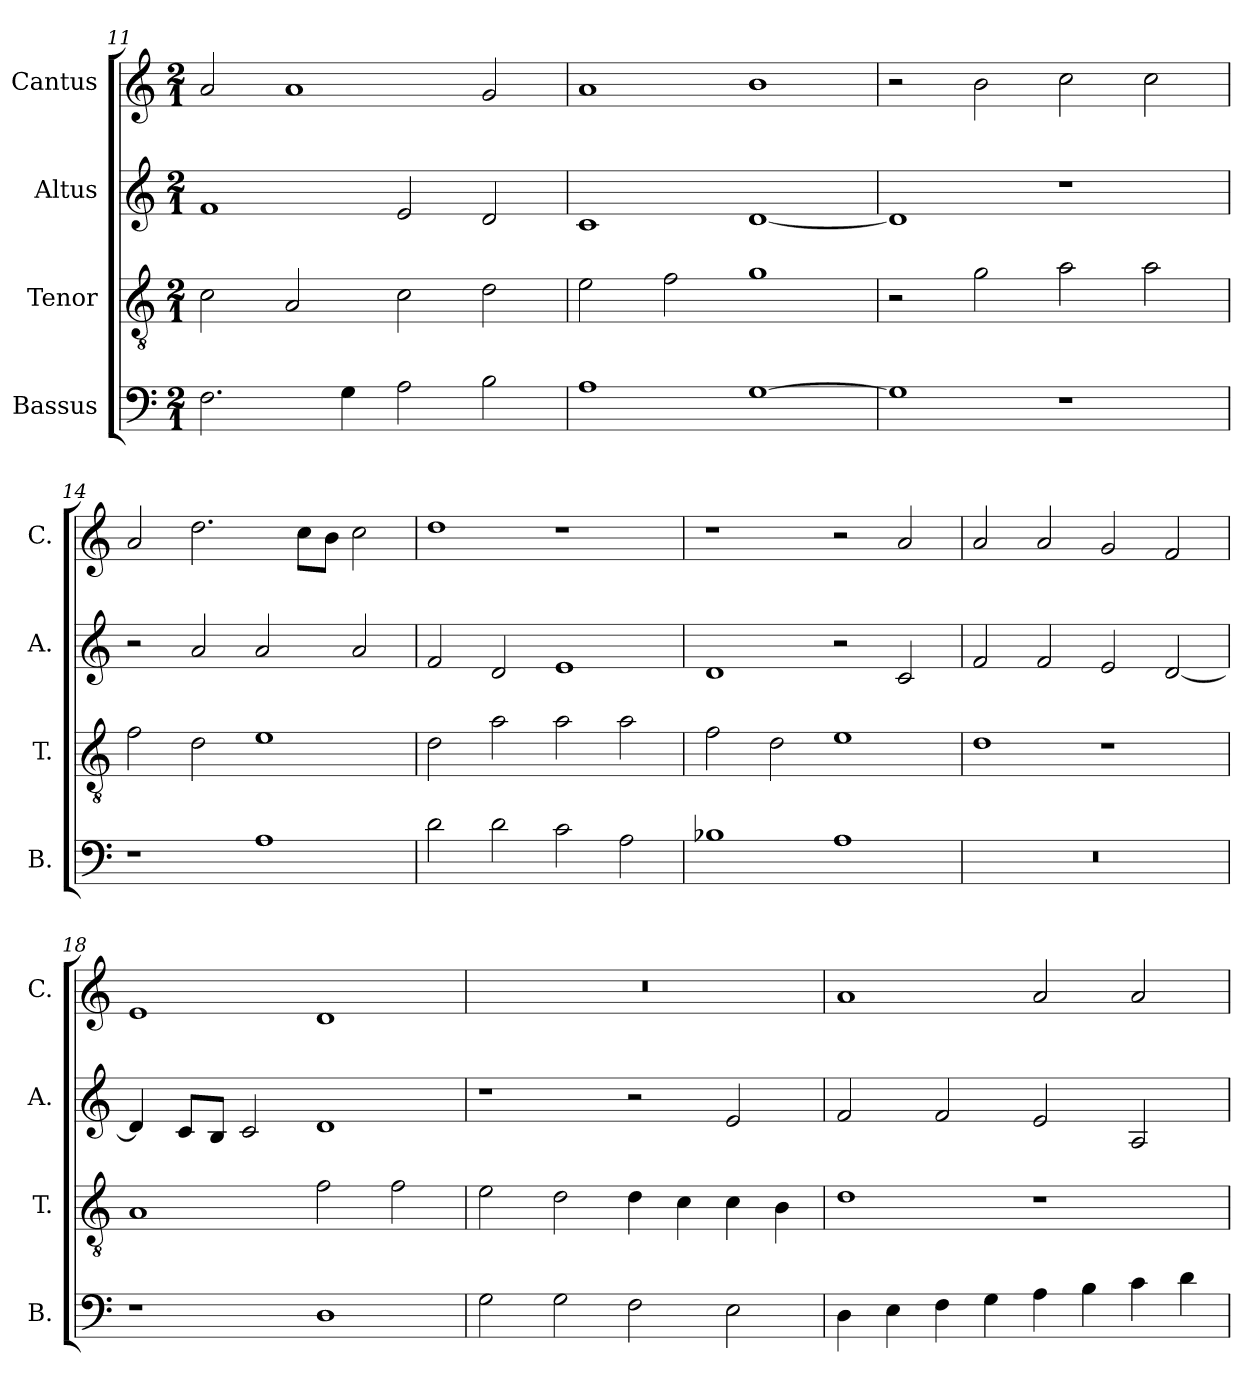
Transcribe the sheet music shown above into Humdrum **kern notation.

**kern	**kern	**kern	**kern
*part4	*part3	*part2	*part1
*staff4	*staff3	*staff2	*staff1
*I"Bassus	*I"Tenor	*I"Altus	*I"Cantus
*I'B.	*I'T.	*I'A.	*I'C.
*clefF4	*clefGv2	*clefG2	*clefG2
*k[]	*k[]	*k[]	*k[]
*M2/1	*M2/1	*M2/1	*M2/1
=11	=11	=11	=11
2.F\	2c\	1f	2a/
.	2A/	.	1a
4G\	.	.	.
2A\	2c\	2e/	.
2B\	2d\	2d/	2g/
!!LO:LB:g=z
=12	=12	=12	=12
1A	2e\	1c	1a
.	2f\	.	.
[1G	1g	[1d	1b
=13	=13	=13	=13
1G]	2r	1d]	2r
.	2g\	.	2b\
1r	2a\	1r	2cc\
.	2a\	.	2cc\
=14	=14	=14	=14
1r	2f\	2r	2a/
.	2d\	2a/	2.dd\
1A	1e	2a/	.
.	.	.	8cc\L
.	.	.	8b\J
.	.	2a/	2cc\
=15	=15	=15	=15
2d\	2d\	2f/	1dd
2d\	2a\	2d/	.
2c\	2a\	1e	1r
2A\	2a\	.	.
=16	=16	=16	=16
1B-X	2f\	1d	1r
.	2d\	.	.
1A	1e	2r	2r
.	.	2c/	2a/
=17	=17	=17	=17
0r	1d	2f/	2a/
.	.	2f/	2a/
.	1r	2e/	2g/
.	.	[2d/	2f/
!!LO:PB:g=z
=18	=18	=18	=18
1r	1A	4d/]	1e
.	.	8c/L	.
.	.	8B/J	.
.	.	2c/	.
1D	2f\	1d	1d
.	2f\	.	.
=19	=19	=19	=19
2G\	2e\	1r	0r
2G\	2d\	.	.
2F\	4d\	2r	.
.	4c\	.	.
2E\	4c\	2e/	.
.	4B\	.	.
=20	=20	=20	=20
4D\	1d	2f/	1a
4E\	.	.	.
4F\	.	2f/	.
4G\	.	.	.
4A\	1r	2e/	2a/
4B\	.	.	.
4c\	.	2A/	2a/
4d\	.	.	.
=	=	=	=
*-	*-	*-	*-
